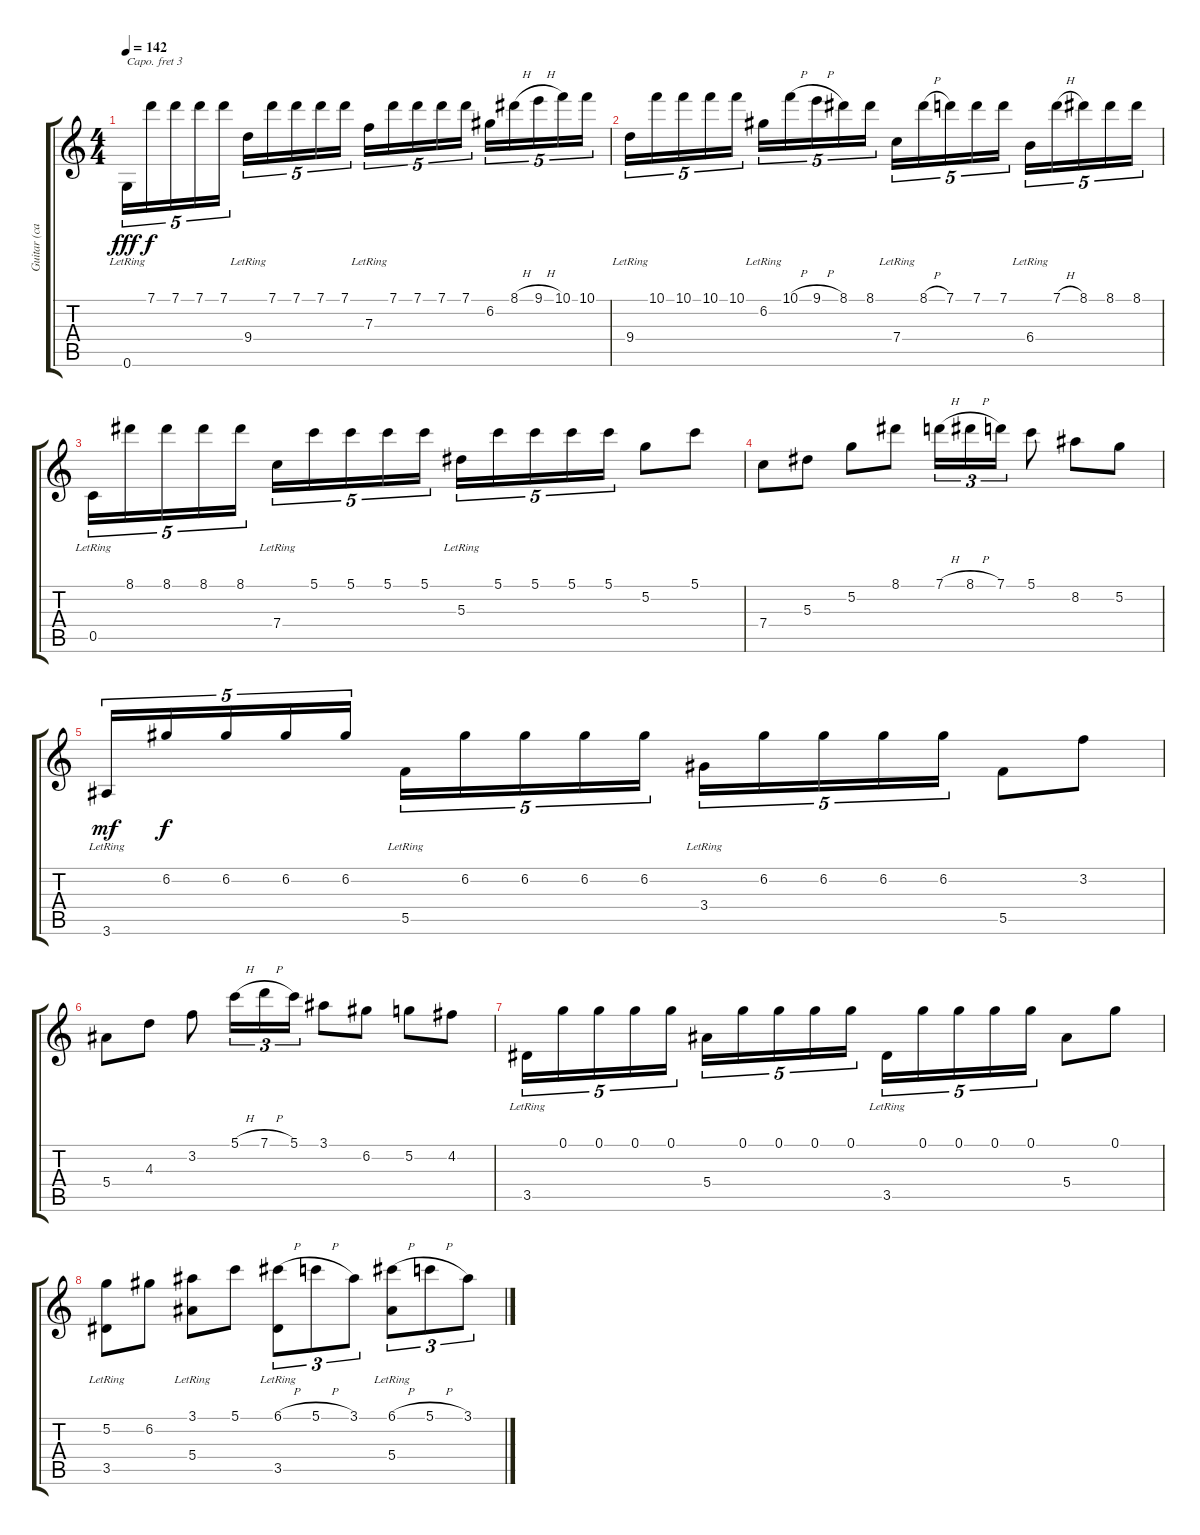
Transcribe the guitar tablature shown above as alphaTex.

\track ("Guitar (capo@3)" "Guitar (ca") {instrument acousticguitarnylon}
\staff {score tabs}
\capo 3
\tuning (E4 B3 G3 D3 A2 E2) {hide}
\ts (4 4)
\tempo 142
\clef g2
\ks c
0.6{lr}.16{tu (5 4) dy fff} 7.1.16{tu (5 4) dy f} 7.1.16{tu (5 4)} 7.1.16{tu (5 4)} 7.1.16{tu (5 4)} 9.4{lr}.16{tu (5 4)} 7.1.16{tu (5 4)} 7.1.16{tu (5 4)} 7.1.16{tu (5 4)} 7.1.16{tu (5 4)} 7.3{lr}.16{tu (5 4)} 7.1.16{tu (5 4)} 7.1.16{tu (5 4)} 7.1.16{tu (5 4)} 7.1.16{tu (5 4)} 6.2.16{tu (5 4)} 8.1{h}.16{tu (5 4)} 9.1{h}.16{tu (5 4)} 10.1.16{tu (5 4)} 10.1.16{tu (5 4)} |
9.4{lr}.16{tu (5 4)} 10.1.16{tu (5 4)} 10.1.16{tu (5 4)} 10.1.16{tu (5 4)} 10.1.16{tu (5 4)} 6.2{lr}.16{tu (5 4)} 10.1{h}.16{tu (5 4)} 9.1{h}.16{tu (5 4)} 8.1.16{tu (5 4)} 8.1.16{tu (5 4)} 7.4{lr}.16{tu (5 4)} 8.1{h}.16{tu (5 4)} 7.1.16{tu (5 4)} 7.1.16{tu (5 4)} 7.1.16{tu (5 4)} 6.4{lr}.16{tu (5 4)} 7.1{h}.16{tu (5 4)} 8.1.16{tu (5 4)} 8.1.16{tu (5 4)} 8.1.16{tu (5 4)} |
0.5{lr}.16{tu (5 4)} 8.1.16{tu (5 4)} 8.1.16{tu (5 4)} 8.1.16{tu (5 4)} 8.1.16{tu (5 4)} 7.4{lr}.16{tu (5 4)} 5.1.16{tu (5 4)} 5.1.16{tu (5 4)} 5.1.16{tu (5 4)} 5.1.16{tu (5 4)} 5.3{lr}.16{tu (5 4)} 5.1.16{tu (5 4)} 5.1.16{tu (5 4)} 5.1.16{tu (5 4)} 5.1.16{tu (5 4)} 5.2.8 5.1.8 |
7.4.8 5.3.8 5.2.8 8.1.8 7.1{h}.16{tu (3 2)} 8.1{h}.16{tu (3 2)} 7.1.16{tu (3 2)} 5.1.8 8.2.8 5.2.8 |
3.6{lr}.16{tu (5 4) dy mf} 6.2.16{tu (5 4) dy f} 6.2.16{tu (5 4)} 6.2.16{tu (5 4)} 6.2.16{tu (5 4)} 5.5{lr}.16{tu (5 4)} 6.2.16{tu (5 4)} 6.2.16{tu (5 4)} 6.2.16{tu (5 4)} 6.2.16{tu (5 4)} 3.4{lr}.16{tu (5 4)} 6.2.16{tu (5 4)} 6.2.16{tu (5 4)} 6.2.16{tu (5 4)} 6.2.16{tu (5 4)} 5.5.8 3.2.8 |
5.4.8 4.3.8 3.2.8 5.1{h}.16{tu (3 2)} 7.1{h}.16{tu (3 2)} 5.1.16{tu (3 2)} 3.1.8 6.2.8 5.2.8 4.2.8 |
3.5{lr}.16{tu (5 4)} 0.1.16{tu (5 4)} 0.1.16{tu (5 4)} 0.1.16{tu (5 4)} 0.1.16{tu (5 4)} 5.4.16{tu (5 4)} 0.1.16{tu (5 4)} 0.1.16{tu (5 4)} 0.1.16{tu (5 4)} 0.1.16{tu (5 4)} 3.5{lr}.16{tu (5 4)} 0.1.16{tu (5 4)} 0.1.16{tu (5 4)} 0.1.16{tu (5 4)} 0.1.16{tu (5 4)} 5.4.8 0.1.8 |
(5.2 3.5{lr}).8 6.2.8 (3.1 5.4{lr}).8 5.1.8 (6.1{h} 3.5{lr}).8{tu (3 2)} 5.1{h}.8{tu (3 2)} 3.1.8{tu (3 2)} (6.1{h} 5.4{lr}).8{tu (3 2)} 5.1{h}.8{tu (3 2)} 3.1.8{tu (3 2)}
